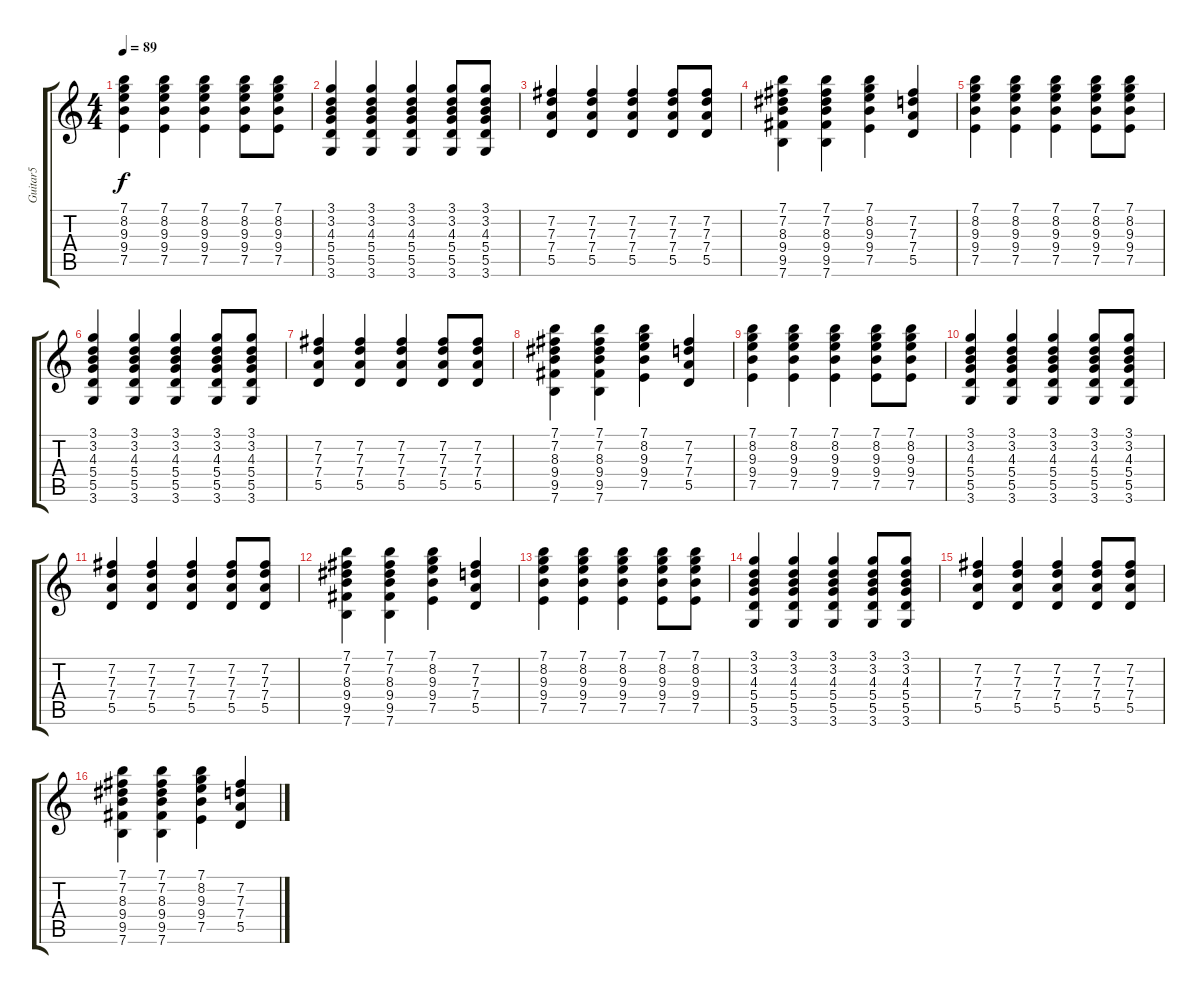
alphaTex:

\track ("Guitar5" "Guitar5") {instrument acousticguitarsteel}
\staff {score tabs}
\tuning (E4 B3 G3 D3 A2 E2) {hide}
\ts (4 4)
\section ("" "")
\tempo 89
\clef g2
\ks c
(7.1 8.2 9.3 9.4 7.5).4{dy f} (7.1 8.2 9.3 9.4 7.5).4 (7.1 8.2 9.3 9.4 7.5).4 (7.1 8.2 9.3 9.4 7.5).8 (7.1 8.2 9.3 9.4 7.5).8 |
(3.1 3.2 4.3 5.4 5.5 3.6).4 (3.1 3.2 4.3 5.4 5.5 3.6).4 (3.1 3.2 4.3 5.4 5.5 3.6).4 (3.1 3.2 4.3 5.4 5.5 3.6).8 (3.1 3.2 4.3 5.4 5.5 3.6).8 |
(7.2 7.3 7.4 5.5).4 (7.2 7.3 7.4 5.5).4 (7.2 7.3 7.4 5.5).4 (7.2 7.3 7.4 5.5).8 (7.2 7.3 7.4 5.5).8 |
(7.1 7.2 8.3 9.4 9.5 7.6).4 (7.1 7.2 8.3 9.4 9.5 7.6).4 (7.1 8.2 9.3 9.4 7.5).4 (7.2 7.3 7.4 5.5).4 |
(7.1 8.2 9.3 9.4 7.5).4 (7.1 8.2 9.3 9.4 7.5).4 (7.1 8.2 9.3 9.4 7.5).4 (7.1 8.2 9.3 9.4 7.5).8 (7.1 8.2 9.3 9.4 7.5).8 |
(3.1 3.2 4.3 5.4 5.5 3.6).4 (3.1 3.2 4.3 5.4 5.5 3.6).4 (3.1 3.2 4.3 5.4 5.5 3.6).4 (3.1 3.2 4.3 5.4 5.5 3.6).8 (3.1 3.2 4.3 5.4 5.5 3.6).8 |
(7.2 7.3 7.4 5.5).4 (7.2 7.3 7.4 5.5).4 (7.2 7.3 7.4 5.5).4 (7.2 7.3 7.4 5.5).8 (7.2 7.3 7.4 5.5).8 |
(7.1 7.2 8.3 9.4 9.5 7.6).4 (7.1 7.2 8.3 9.4 9.5 7.6).4 (7.1 8.2 9.3 9.4 7.5).4 (7.2 7.3 7.4 5.5).4 |
\section ("" "")
(7.1 8.2 9.3 9.4 7.5).4 (7.1 8.2 9.3 9.4 7.5).4 (7.1 8.2 9.3 9.4 7.5).4 (7.1 8.2 9.3 9.4 7.5).8 (7.1 8.2 9.3 9.4 7.5).8 |
(3.1 3.2 4.3 5.4 5.5 3.6).4 (3.1 3.2 4.3 5.4 5.5 3.6).4 (3.1 3.2 4.3 5.4 5.5 3.6).4 (3.1 3.2 4.3 5.4 5.5 3.6).8 (3.1 3.2 4.3 5.4 5.5 3.6).8 |
(7.2 7.3 7.4 5.5).4 (7.2 7.3 7.4 5.5).4 (7.2 7.3 7.4 5.5).4 (7.2 7.3 7.4 5.5).8 (7.2 7.3 7.4 5.5).8 |
(7.1 7.2 8.3 9.4 9.5 7.6).4 (7.1 7.2 8.3 9.4 9.5 7.6).4 (7.1 8.2 9.3 9.4 7.5).4 (7.2 7.3 7.4 5.5).4 |
(7.1 8.2 9.3 9.4 7.5).4 (7.1 8.2 9.3 9.4 7.5).4 (7.1 8.2 9.3 9.4 7.5).4 (7.1 8.2 9.3 9.4 7.5).8 (7.1 8.2 9.3 9.4 7.5).8 |
(3.1 3.2 4.3 5.4 5.5 3.6).4 (3.1 3.2 4.3 5.4 5.5 3.6).4 (3.1 3.2 4.3 5.4 5.5 3.6).4 (3.1 3.2 4.3 5.4 5.5 3.6).8 (3.1 3.2 4.3 5.4 5.5 3.6).8 |
(7.2 7.3 7.4 5.5).4 (7.2 7.3 7.4 5.5).4 (7.2 7.3 7.4 5.5).4 (7.2 7.3 7.4 5.5).8 (7.2 7.3 7.4 5.5).8 |
(7.1 7.2 8.3 9.4 9.5 7.6).4 (7.1 7.2 8.3 9.4 9.5 7.6).4 (7.1 8.2 9.3 9.4 7.5).4 (7.2 7.3 7.4 5.5).4
